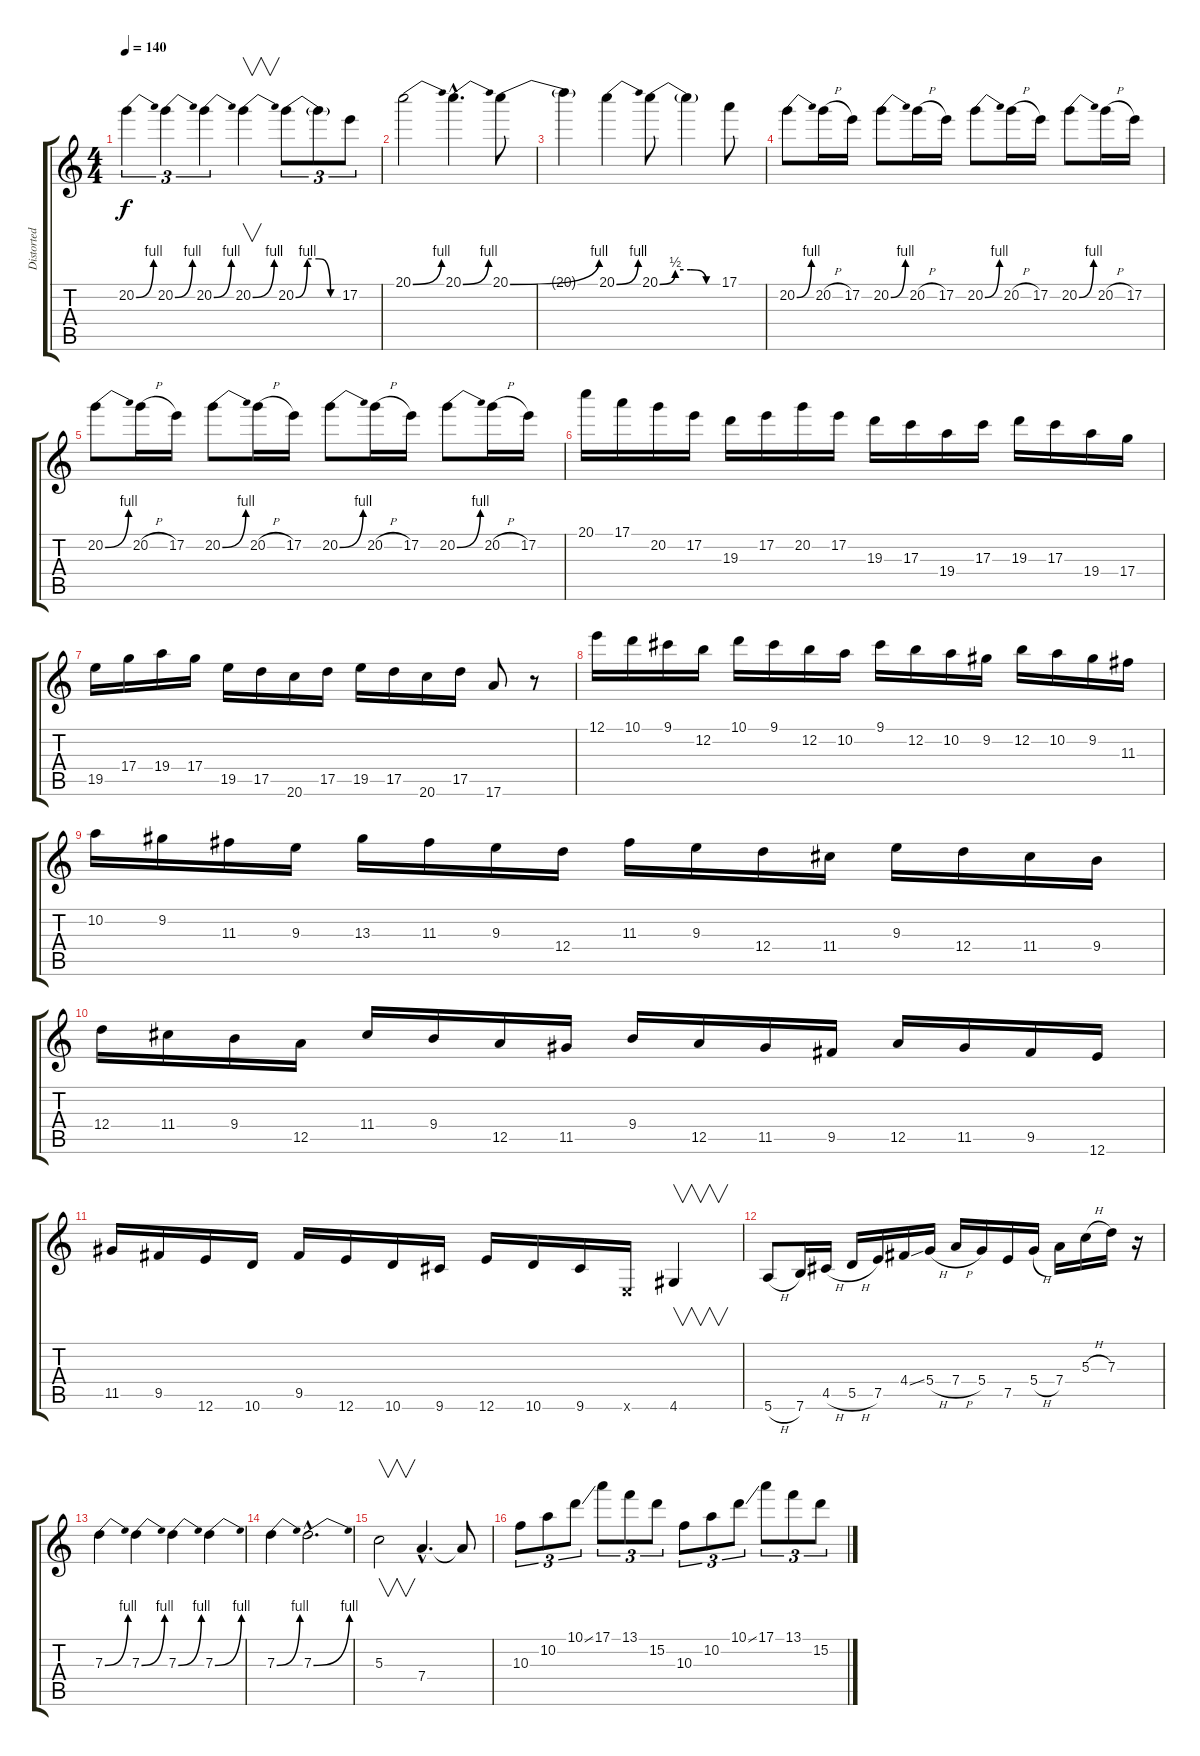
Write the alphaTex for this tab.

\track ("Distorted Guitar 2" "Distorted ") {instrument distortionguitar}
\staff {score tabs}
\tuning (E4 B3 G3 D3 A2 E2) {hide}
\ts (4 4)
\tempo 140
\clef g2
\ks c
20.2{be (bend 0 0 60 4)}.4{tu (3 2) dy f} 20.2{be (bend 0 0 60 4)}.4{tu (3 2)} 20.2{be (bend 0 0 60 4)}.4{tu (3 2)} 20.2{be (bend 0 0 60 4)}.4{v} 20.2{be (custom 0 0 15 4 30 4 45 0 60 0)}.8{tu (3 2)} 20.2{t}.8{tu (3 2)} 17.2.8{tu (3 2)} |
20.1{be (bend 0 0 60 4)}.2 20.1{be (bend 0 0 60 4) hac}.4{d} 20.1{be (bend 0 0 60 4)}.8 |
20.1{t}.4 20.1{be (bend 0 0 60 4)}.4 20.1{be (custom 0 0 15 2 30 2 45 0 60 0)}.8 20.1{t}.4 17.1.8 |
20.2{be (bend 0 0 60 4)}.8 20.2{h}.16 17.2.16 20.2{be (bend 0 0 60 4)}.8 20.2{h}.16 17.2.16 20.2{be (bend 0 0 60 4)}.8 20.2{h}.16 17.2.16 20.2{be (bend 0 0 60 4)}.8 20.2{h}.16 17.2.16 |
20.2{be (bend 0 0 60 4)}.8 20.2{h}.16 17.2.16 20.2{be (bend 0 0 60 4)}.8 20.2{h}.16 17.2.16 20.2{be (bend 0 0 60 4)}.8 20.2{h}.16 17.2.16 20.2{be (bend 0 0 60 4)}.8 20.2{h}.16 17.2.16 |
20.1.16 17.1.16 20.2.16 17.2.16 19.3.16 17.2.16 20.2.16 17.2.16 19.3.16 17.3.16 19.4.16 17.3.16 19.3.16 17.3.16 19.4.16 17.4.16 |
19.5.16 17.4.16 19.4.16 17.4.16 19.5.16 17.5.16 20.6.16 17.5.16 19.5.16 17.5.16 20.6.16 17.5.16 17.6.8 r.8 |
12.1.16 10.1.16 9.1.16 12.2.16 10.1.16 9.1.16 12.2.16 10.2.16 9.1.16 12.2.16 10.2.16 9.2.16 12.2.16 10.2.16 9.2.16 11.3.16 |
10.2.16 9.2.16 11.3.16 9.3.16 13.3.16 11.3.16 9.3.16 12.4.16 11.3.16 9.3.16 12.4.16 11.4.16 9.3.16 12.4.16 11.4.16 9.4.16 |
12.4.16 11.4.16 9.4.16 12.5.16 11.4.16 9.4.16 12.5.16 11.5.16 9.4.16 12.5.16 11.5.16 9.5.16 12.5.16 11.5.16 9.5.16 12.6.16 |
11.5.16 9.5.16 12.6.16 10.6.16 9.5.16 12.6.16 10.6.16 9.6.16 12.6.16 10.6.16 9.6.16 0.6{x}.16 4.6.4{v} |
5.6{h}.8 7.6.16 4.5{h}.16 5.5{h}.16 7.5.16 4.4{ss}.16 5.4{h}.16 7.4{h}.16 5.4.16 7.5.16 5.4{h}.16 7.4.16 5.3{h}.16 7.3.16 r.16 |
7.3{be (bend 0 0 60 4)}.4 7.3{be (bend 0 0 60 4)}.4 7.3{be (bend 0 0 60 4)}.4 7.3{be (bend 0 0 60 4)}.4 |
7.3{be (bend 0 0 60 4)}.4 7.3{be (bend 0 0 60 4) hac}.2{d} |
5.3.2{v} 7.4{hac}.4{d} 7.4{t}.8 |
10.3.8{tu (3 2)} 10.2.8{tu (3 2)} 10.1{ss}.8{tu (3 2)} 17.1.8{tu (3 2)} 13.1.8{tu (3 2)} 15.2.8{tu (3 2)} 10.3.8{tu (3 2)} 10.2.8{tu (3 2)} 10.1{ss}.8{tu (3 2)} 17.1.8{tu (3 2)} 13.1.8{tu (3 2)} 15.2.8{tu (3 2)}
